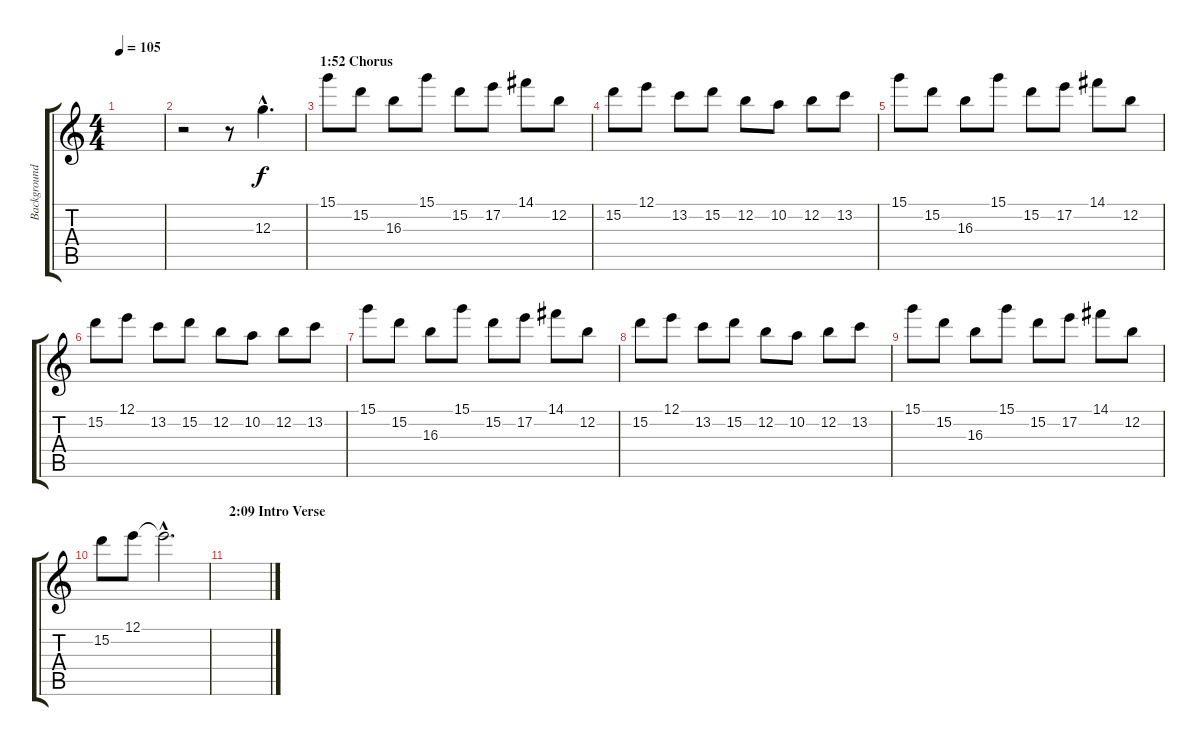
\track ("Background guitar" "Background") {instrument electricguitarclean}
\staff {score tabs}
\tuning (E4 B3 G3 D3 A2 E2) {hide}
\ts (4 4)
\tempo 105
\clef g2
\ks c
|
r.2 r.8 12.3{hac}.4{d volume 11 instrument reversecymbal} |
\section ("" "1:52 Chorus")
15.1.8{volume 5 instrument electricguitarclean} 15.2.8 16.3.8 15.1.8 15.2.8 17.2.8 14.1.8 12.2.8 |
15.2.8 12.1.8 13.2.8 15.2.8 12.2.8 10.2.8 12.2.8 13.2.8 |
15.1.8 15.2.8 16.3.8 15.1.8 15.2.8 17.2.8 14.1.8 12.2.8 |
15.2.8 12.1.8 13.2.8 15.2.8 12.2.8 10.2.8 12.2.8 13.2.8 |
15.1.8 15.2.8 16.3.8 15.1.8 15.2.8 17.2.8 14.1.8 12.2.8 |
15.2.8 12.1.8 13.2.8 15.2.8 12.2.8 10.2.8 12.2.8 13.2.8 |
15.1.8 15.2.8 16.3.8 15.1.8 15.2.8 17.2.8 14.1.8 12.2.8 |
15.2.8 12.1.8 12.1{hac t}.2{d} |
\section ("" "2:09 Intro Verse")
